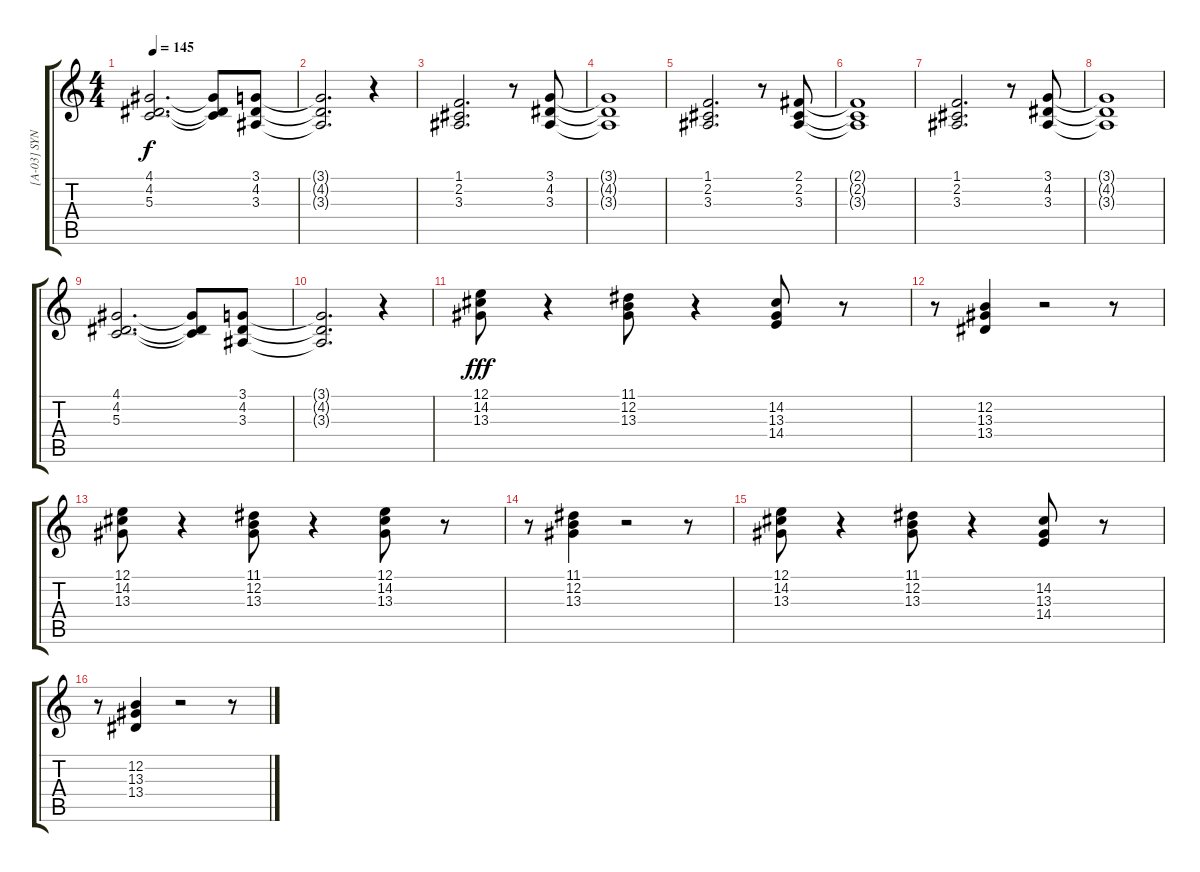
\track ("[A-03] SYNTH 1" "[A-03] SYN") {instrument synthstrings1}
\staff {score tabs}
\tuning (E4 B3 G3 D3 A2 E2) {hide}
\ts (4 4)
\tempo 145
\clef g2
\ks c
(4.1 4.2 5.3).2{d dy f} (4.1{t} 4.2{t} 5.3{t}).8 (3.1 4.2 3.3).8 |
(3.1{t} 4.2{t} 3.3{t}).2{d} r.4 |
(1.1 2.2 3.3).2{d} r.8 (3.1 4.2 3.3).8 |
(3.1{t} 4.2{t} 3.3{t}).1 |
(1.1 2.2 3.3).2{d} r.8 (2.1 2.2 3.3).8 |
(2.1{t} 2.2{t} 3.3{t}).1 |
(1.1 2.2 3.3).2{d} r.8 (3.1 4.2 3.3).8 |
(3.1{t} 4.2{t} 3.3{t}).1 |
(4.1 4.2 5.3).2{d} (4.1{t} 4.2{t} 5.3{t}).8 (3.1 4.2 3.3).8 |
(3.1{t} 4.2{t} 3.3{t}).2{d} r.4 |
(12.1 14.2 13.3).8{dy fff instrument brasssection} r.4 (11.1 12.2 13.3).8 r.4 (14.2 13.3 14.4).8 r.8 |
r.8 (12.2 13.3 13.4).4 r.2 r.8 |
(12.1 14.2 13.3).8 r.4 (11.1 12.2 13.3).8 r.4 (12.1 14.2 13.3).8 r.8 |
r.8 (11.1 12.2 13.3).4 r.2 r.8 |
(12.1 14.2 13.3).8 r.4 (11.1 12.2 13.3).8 r.4 (14.2 13.3 14.4).8 r.8 |
r.8 (12.2 13.3 13.4).4 r.2 r.8
